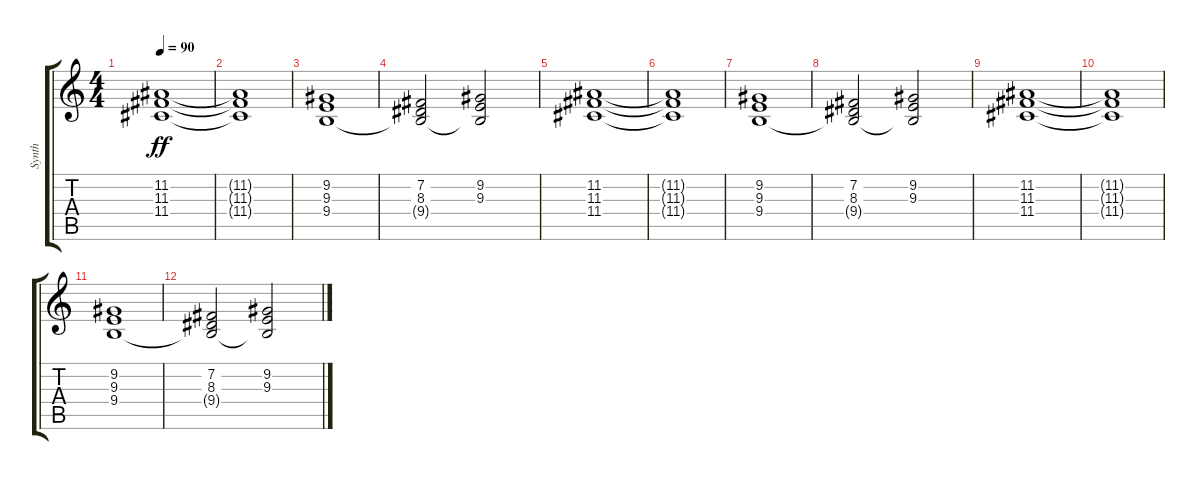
\track ("Synth" "Synth") {instrument synthstrings1}
\staff {score tabs}
\tuning (E4 B3 G3 D3 A2 E2) {hide}
\ts (4 4)
\tempo 90
\clef g2
\ks c
(11.2 11.3 11.4).1{dy ff} |
(11.2{t} 11.3{t} 11.4{t}).1 |
(9.2 9.3 9.4).1 |
(7.2 8.3 9.4{t}).2 (9.2 9.3 9.4{t}).2 |
(11.2 11.3 11.4).1 |
(11.2{t} 11.3{t} 11.4{t}).1 |
(9.2 9.3 9.4).1 |
(7.2 8.3 9.4{t}).2 (9.2 9.3 9.4{t}).2 |
(11.2 11.3 11.4).1 |
(11.2{t} 11.3{t} 11.4{t}).1 |
(9.2 9.3 9.4).1 |
(7.2 8.3 9.4{t}).2 (9.2 9.3 9.4{t}).2
